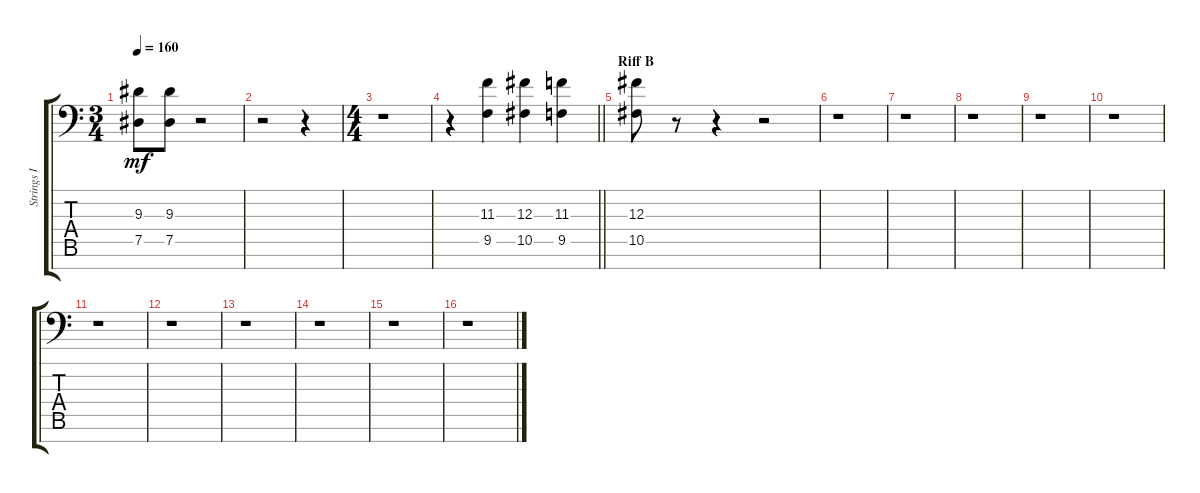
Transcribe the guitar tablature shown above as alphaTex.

\track ("Strings I" "Strings I") {instrument stringensemble1}
\staff {score tabs}
\tuning (Eb4 Bb3 Gb3 Db3 Ab2 Eb2 Bb1) {hide}
\ts (3 4)
\tempo 160
\clef f4
\ks c
(9.3 7.5).8{dy mf} (9.3 7.5).8 r.2 |
r.2 r.4 |
\ts (4 4)
r.1 |
\barLineRight lightlight
r.4 (11.3 9.5).4 (12.3 10.5).4 (11.3 9.5).4 |
\section ("" "Riff B")
(12.3 10.5).8 r.8 r.4 r.2 |
r.1 |
r.1 |
r.1 |
r.1 |
r.1 |
r.1 |
r.1 |
r.1 |
r.1 |
r.1 |
r.1
